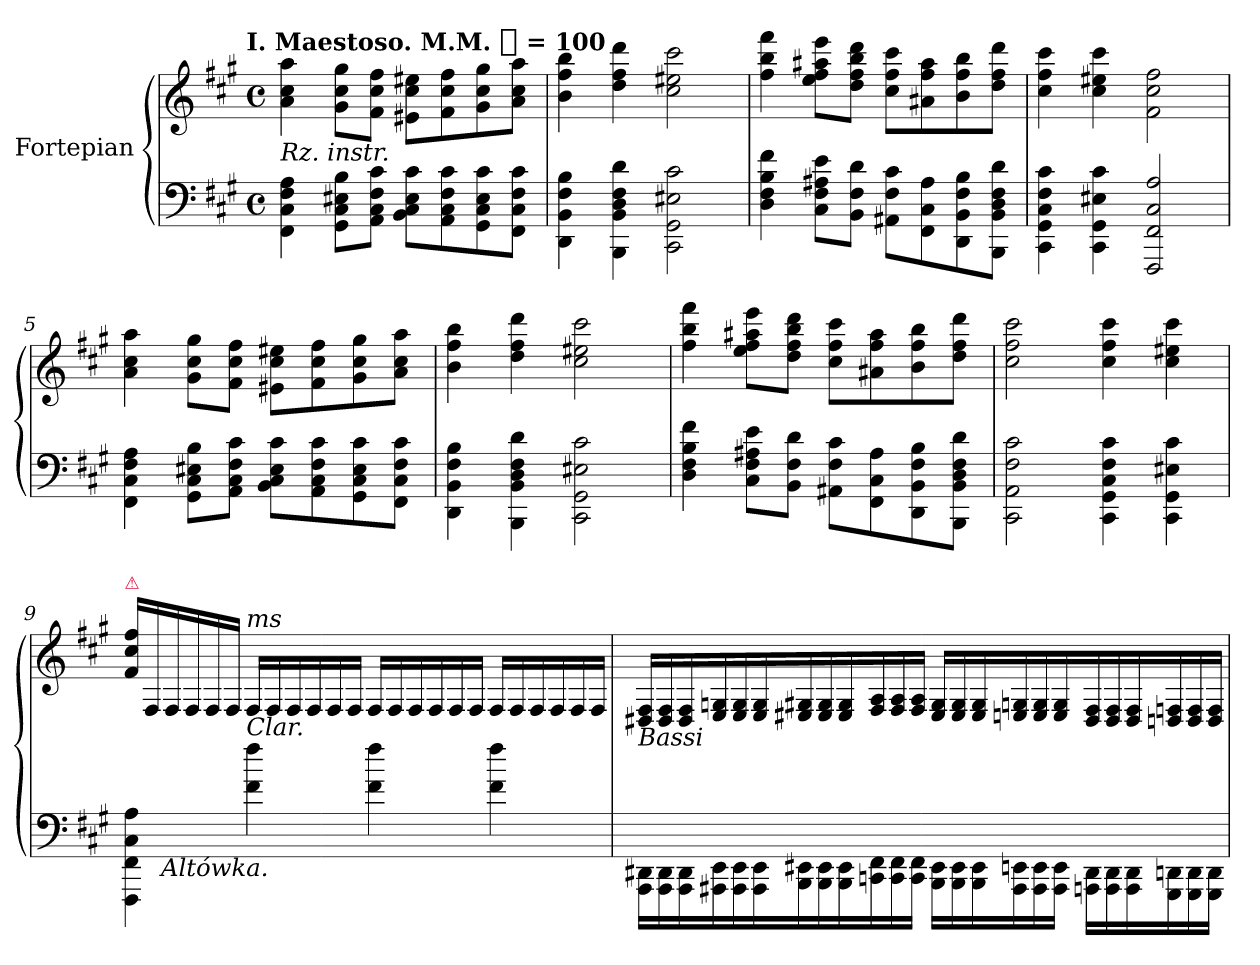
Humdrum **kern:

**kern	**kern
*part2	*part1
*staff2	*staff1
*I"Fortepian	*I"Fortepian
*clefF4	*clefG2
*k[f#c#g#]	*k[f#c#g#]
*f#:	*f#:
!!LO:TX:omd:t=I. Maestoso. M.M. [quarter] = 100
*M4/4	*M4/4
*met(c)	*met(c)
*MM100	*MM100
=1	=1
!	!LO:TX:b:i:t=Rz. instr.
4FF#\ 4C#\ 4F#\ 4A\	4a\ 4cc#\ 4aa\
8GG#\ 8C#\ 8E#X\ 8B\L	8g#\ 8cc#\ 8gg#\L
8AA\ 8C#\ 8F#\ 8c#\J	8f#\ 8cc#\ 8ff#\J
8BB\ 8C#\ 8E#\ 8c#\L	8e#X\ 8cc#\ 8ee#X\L
8AA\ 8C#\ 8F#\ 8c#\	8f#\ 8cc#\ 8ff#\
8GG#\ 8C#\ 8E#\ 8c#\	8g#\ 8cc#\ 8gg#\
8FF#\ 8C#\ 8F#\ 8c#\J	8a\ 8cc#\ 8aa\J
=2	=2
4DD\ 4BB\ 4F#\ 4B\	4b\ 4ff#\ 4bb\
4BBB\ 4BB\ 4D\ 4F#\ 4d\	4dd\ 4ff#\ 4ddd\
2CC#\ 2GG#\ 2E#X\ 2c#\	2cc#\ 2ee#X\ 2ccc#\
=3	=3
4D\ 4F#\ 4B\ 4f#\	4ff#\ 4bb\ 4fff#\
8C#\ 8F#\ 8A#X\ 8e\L	8ee\ 8ff#\ 8aa#X\ 8eee\L
8BB\ 8F#\ 8d\J	8dd\ 8ff#\ 8bb\ 8ddd\J
8AA#X\ 8F#\ 8c#\L	8cc#\ 8ff#\ 8ccc#\L
8FF#\ 8C#\ 8A#\	8a#X\ 8ff#\ 8aa#\
8DD\ 8BB\ 8F#\ 8B\	8b\ 8ff#\ 8bb\
8BBB\ 8BB\ 8D\ 8F#\ 8d\J	8dd\ 8ff#\ 8ddd\J
=4	=4
4CC#\ 4GG#\ 4C#\ 4F#\ 4c#\	4cc#\ 4ff#\ 4ccc#\
4CC#\ 4GG#\ 4E#X\ 4c#\	4cc#\ 4ee#X\ 4ccc#\
2FFF#/ 2FF#/ 2C#/ 2A/	2f#\ 2cc#\ 2ff#\
=5	=5
4FF#\ 4C#\ 4F#\ 4A\	4a\ 4cc#\ 4aa\
8GG#\ 8C#\ 8E#X\ 8B\L	8g#\ 8cc#\ 8gg#\L
8AA\ 8C#\ 8F#\ 8c#\J	8f#\ 8cc#\ 8ff#\J
8BB\ 8C#\ 8E#\ 8c#\L	8e#X\ 8cc#\ 8ee#X\L
8AA\ 8C#\ 8F#\ 8c#\	8f#\ 8cc#\ 8ff#\
8GG#\ 8C#\ 8E#\ 8c#\	8g#\ 8cc#\ 8gg#\
8FF#\ 8C#\ 8F#\ 8c#\J	8a\ 8cc#\ 8aa\J
=6	=6
4DD\ 4BB\ 4F#\ 4B\	4b\ 4ff#\ 4bb\
4BBB\ 4BB\ 4D\ 4F#\ 4d\	4dd\ 4ff#\ 4ddd\
2CC#\ 2GG#\ 2E#X\ 2c#\	2cc#\ 2ee#X\ 2ccc#\
=7	=7
4D\ 4F#\ 4B\ 4f#\	4ff#\ 4bb\ 4fff#\
8C#\ 8F#\ 8A#X\ 8e\L	8ee\ 8ff#\ 8aa#X\ 8eee\L
8BB\ 8F#\ 8d\J	8dd\ 8ff#\ 8bb\ 8ddd\J
8AA#X\ 8F#\ 8c#\L	8cc#\ 8ff#\ 8ccc#\L
8FF#\ 8C#\ 8A#\	8a#X\ 8ff#\ 8aa#\
8DD\ 8BB\ 8F#\ 8B\	8b\ 8ff#\ 8bb\
8BBB\ 8BB\ 8D\ 8F#\ 8d\J	8dd\ 8ff#\ 8ddd\J
=8	=8
2CC#\ 2AA\ 2F#\ 2c#\	2cc#\ 2ff#\ 2ccc#\
4CC#\ 4GG#\ 4C#\ 4F#\ 4c#\	4cc#\ 4ff#\ 4ccc#\
4CC#\ 4GG#\ 4E#X\ 4c#\	4cc#\ 4ee#X\ 4ccc#\
=9	=9
*	*Xtuplet
!	!LO:TX:a:color=crimson:t=⚠
*^	*
4FFF#\ 4FF#\ 4C#\ 4A\	12ryy	24f#\ 24cc#\ 24ff#\LL
.	.	24F#/
!	!LO:TX:b:i:t=Altówka.	!
.	3%2ryy	24F#/
.	.	24F#/
.	.	24F#/
.	.	24F#/JJ
!	!	!LO:TX:a:i:t=ms
!	!	!LO:TX:b:i:t=Clar.
4f#\ 4ff#\	.	24F#/LL
.	.	24F#/
.	.	24F#/
.	.	24F#/
.	.	24F#/
.	.	24F#/JJ
4f#\ 4ff#\	.	24F#/LL
.	.	24F#/
.	.	24F#/
.	.	24F#/
.	.	24F#/
.	.	24F#/JJ
4f#\ 4ff#\	6.ryy	24F#/LL
.	.	24F#/
.	.	24F#/
.	.	24F#/
.	.	24F#/
.	.	24F#/JJ
*v	*v	*
=10	=10
*Xtuplet	*
*^	*
!	!	!LO:TX:b:i:t=Bassi
*v	*v	*
24AAA\ 24DD#X\LL	24D#X/ 24F#/LL
24AAA\ 24DD#\	24D#/ 24F#/
24AAA\ 24DD#\	24D#/ 24F#/
24AAA#X\ 24EE\	24E/ 24Gn/
24AAA#\ 24EE\	24E/ 24G/
24AAA#\ 24EE\	24E/ 24G/
24BBB\ 24EE#X\	24E#X/ 24G#X/
24BBB\ 24EE#\	24E#/ 24G#/
24BBB\ 24EE#\	24E#/ 24G#/
24CCn\ 24FF#\	24F#/ 24A/
24CC\ 24FF#\	24F#/ 24A/
24CC\ 24FF#\JJ	24F#/ 24A/JJ
24BBB\ 24EE#\LL	24E#/ 24G#/LL
24BBB\ 24EE#\	24E#/ 24G#/
24BBB\ 24EE#\	24E#/ 24G#/
24AAA#\ 24EEn\	24En/ 24Gn/
24AAA#\ 24EE\	24E/ 24G/
24AAA#\ 24EE\JJ	24E/ 24G/
24AAAn\ 24DD#\LL	24D#/ 24F#/
24AAA\ 24DD#\	24D#/ 24F#/
24AAA\ 24DD#\	24D#/ 24F#/
24GGG#\ 24DDn\	24Dn/ 24Fn/
24GGG#\ 24DD\	24D/ 24F/
24GGG#\ 24DD\JJ	24D/ 24F/JJ
=	=
*-	*-
